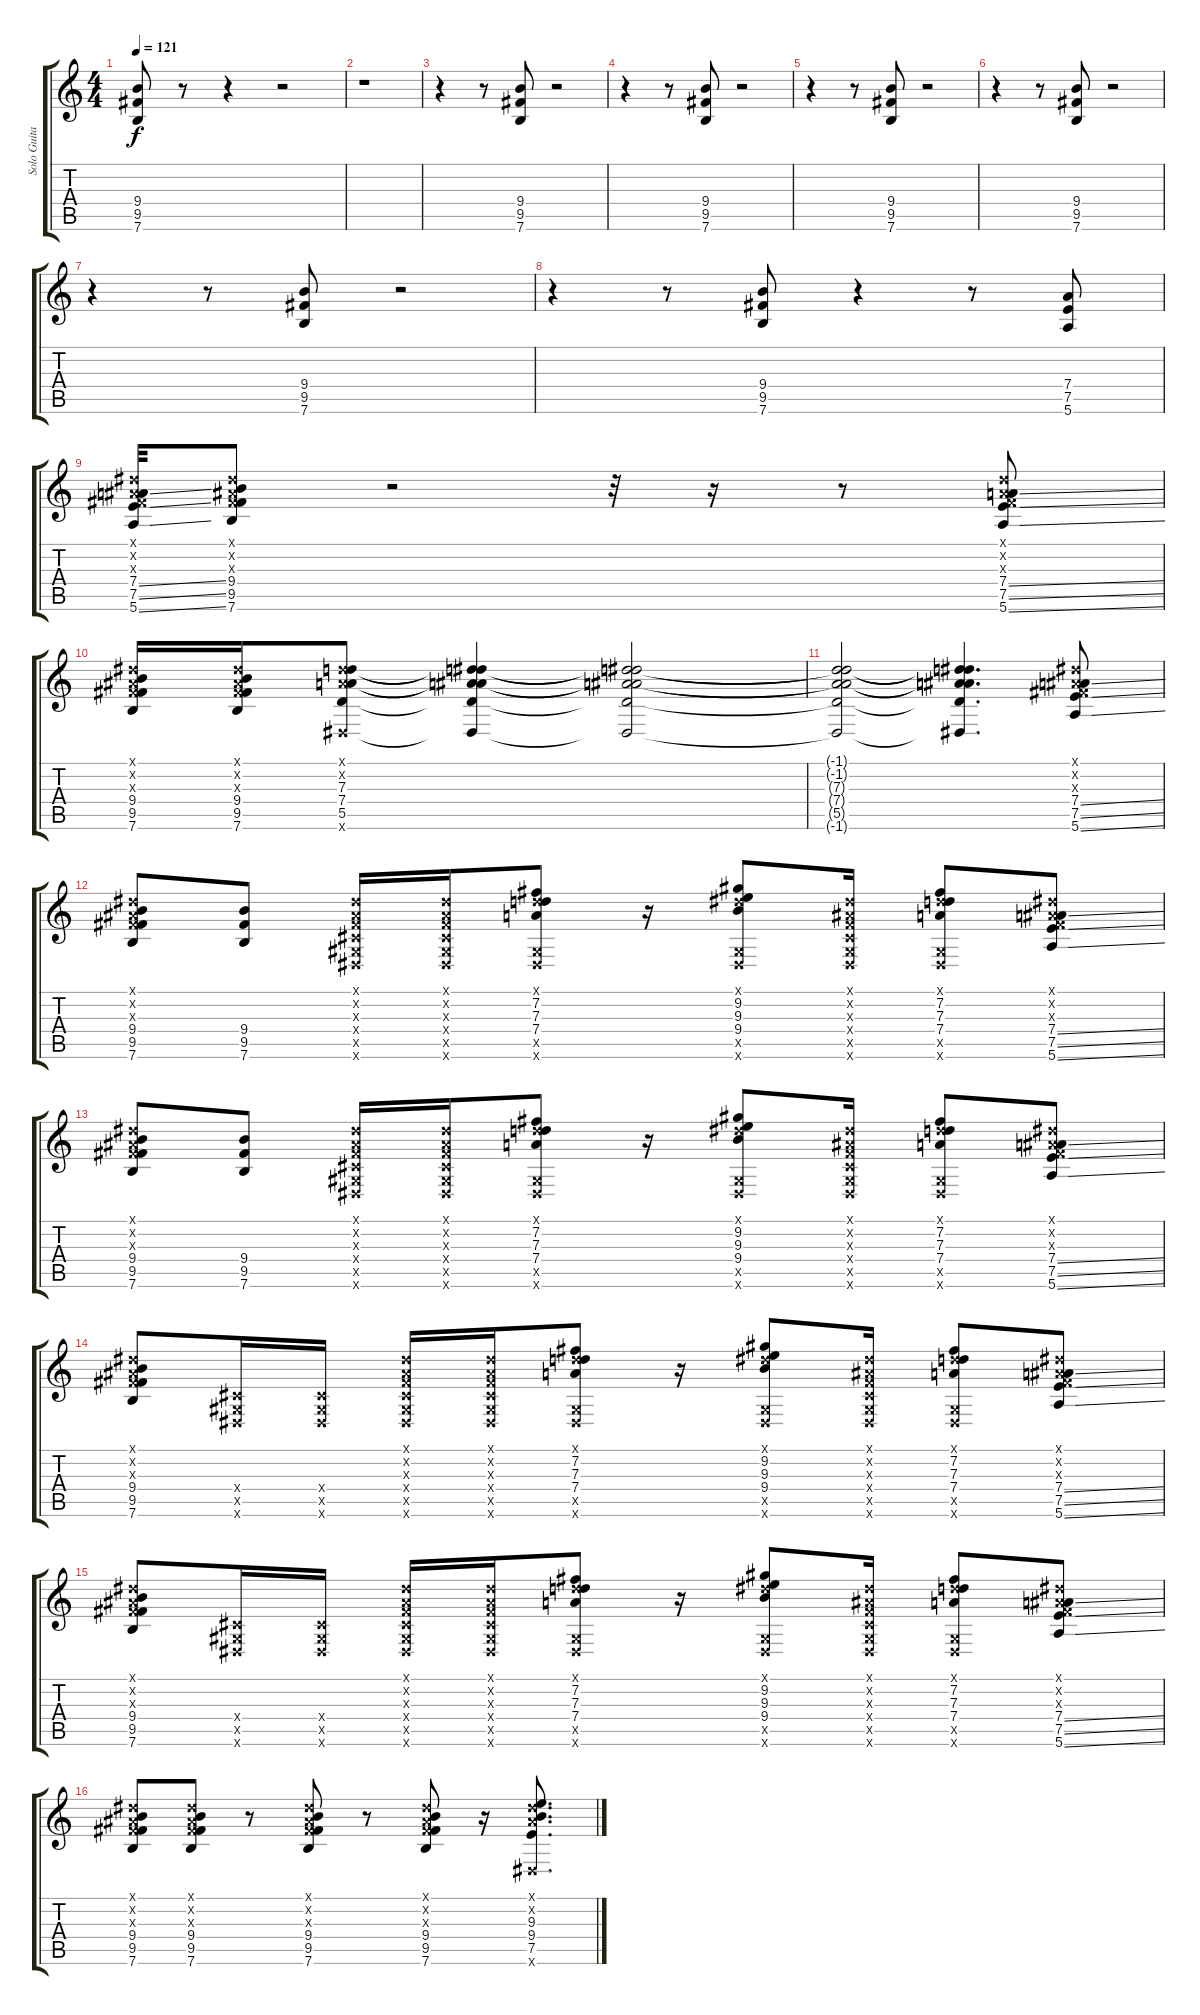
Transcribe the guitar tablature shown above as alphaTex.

\track ("Solo Guitar" "Solo Guita") {instrument overdrivenguitar}
\staff {score tabs}
\tuning (E4 B3 G3 D3 A2 E2) {hide}
\ts (4 4)
\tempo 121
\clef g2
\ks c
(9.4 9.5 7.6).8{dy f} r.8 r.4 r.2 |
r.1 |
r.4 r.8 (9.4 9.5 7.6).8 r.2 |
r.4 r.8 (9.4 9.5 7.6).8 r.2 |
r.4 r.8 (9.4 9.5 7.6).8 r.2 |
r.4 r.8 (9.4 9.5 7.6).8 r.2 |
r.4 r.8 (9.4 9.5 7.6).8 r.2 |
r.4 r.8 (9.4 9.5 7.6).8 r.4 r.8 (7.4 7.5 5.6).8 |
(-1.1{x} -1.2{x} -1.3{x} 7.4{ss} 7.5{ss} 5.6{ss}).32 (-1.1{x} -1.2{x} -1.3{x} 9.4 9.5 7.6).8 r.2 r.32 r.16 r.8 (-1.1{x} -1.2{x} -1.3{x} 7.4{ss} 7.5{ss} 5.6{ss}).8 |
(-1.1{x} -1.2{x} -1.3{x} 9.4 9.5 7.6).16 (-1.1{x} -1.2{x} -1.3{x} 9.4 9.5 7.6).16 (-1.1{x} -1.2{x} 7.3 7.4 5.5 -1.6{x}).8 (-1.1{t} -1.2{t} 7.3{t} 7.4{t} 5.5{t} -1.6{t}).4 (-1.1{t} -1.2{t} 7.3{t} 7.4{t} 5.5{t} -1.6{t}).2 |
(-1.1{t} -1.2{t} 7.3{t} 7.4{t} 5.5{t} -1.6{t}).2 (-1.1{t} -1.2{t} 7.3{t} 7.4{t} 5.5{t} -1.6{t}).4{d} (-1.1{x} -1.2{x} -1.3{x} 7.4{ss} 7.5{ss} 5.6{ss}).8 |
(-1.1{x} -1.2{x} -1.3{x} 9.4 9.5 7.6).8 (9.4 9.5 7.6).8 (-1.1{x} -1.2{x} -1.3{x} -1.4{x} -1.5{x} -1.6{x}).16 (-1.1{x} -1.2{x} -1.3{x} -1.4{x} -1.5{x} -1.6{x}).16 (-1.1{x} 7.2 7.3 7.4 -1.5{x} -1.6{x}).8 r.16 (-1.1{x} 9.2 9.3 9.4 -1.5{x} -1.6{x}).8 (-1.1{x} -1.2{x} -1.3{x} -1.4{x} -1.5{x} -1.6{x}).16 (-1.1{x} 7.2 7.3 7.4 -1.5{x} -1.6{x}).8 (-1.1{x} -1.2{x} -1.3{x} 7.4{ss} 7.5{ss} 5.6{ss}).8 |
(-1.1{x} -1.2{x} -1.3{x} 9.4 9.5 7.6).8 (9.4 9.5 7.6).8 (-1.1{x} -1.2{x} -1.3{x} -1.4{x} -1.5{x} -1.6{x}).16 (-1.1{x} -1.2{x} -1.3{x} -1.4{x} -1.5{x} -1.6{x}).16 (-1.1{x} 7.2 7.3 7.4 -1.5{x} -1.6{x}).8 r.16 (-1.1{x} 9.2 9.3 9.4 -1.5{x} -1.6{x}).8 (-1.1{x} -1.2{x} -1.3{x} -1.4{x} -1.5{x} -1.6{x}).16 (-1.1{x} 7.2 7.3 7.4 -1.5{x} -1.6{x}).8 (-1.1{x} -1.2{x} -1.3{x} 7.4{ss} 7.5{ss} 5.6{ss}).8 |
(-1.1{x} -1.2{x} -1.3{x} 9.4 9.5 7.6).8 (-1.4{x} -1.5{x} -1.6{x}).16 (-1.4{x} -1.5{x} -1.6{x}).16 (-1.1{x} -1.2{x} -1.3{x} -1.4{x} -1.5{x} -1.6{x}).16 (-1.1{x} -1.2{x} -1.3{x} -1.4{x} -1.5{x} -1.6{x}).16 (-1.1{x} 7.2 7.3 7.4 -1.5{x} -1.6{x}).8 r.16 (-1.1{x} 9.2 9.3 9.4 -1.5{x} -1.6{x}).8 (-1.1{x} -1.2{x} -1.3{x} -1.4{x} -1.5{x} -1.6{x}).16 (-1.1{x} 7.2 7.3 7.4 -1.5{x} -1.6{x}).8 (-1.1{x} -1.2{x} -1.3{x} 7.4{ss} 7.5{ss} 5.6{ss}).8 |
(-1.1{x} -1.2{x} -1.3{x} 9.4 9.5 7.6).8 (-1.4{x} -1.5{x} -1.6{x}).16 (-1.4{x} -1.5{x} -1.6{x}).16 (-1.1{x} -1.2{x} -1.3{x} -1.4{x} -1.5{x} -1.6{x}).16 (-1.1{x} -1.2{x} -1.3{x} -1.4{x} -1.5{x} -1.6{x}).16 (-1.1{x} 7.2 7.3 7.4 -1.5{x} -1.6{x}).8 r.16 (-1.1{x} 9.2 9.3 9.4 -1.5{x} -1.6{x}).8 (-1.1{x} -1.2{x} -1.3{x} -1.4{x} -1.5{x} -1.6{x}).16 (-1.1{x} 7.2 7.3 7.4 -1.5{x} -1.6{x}).8 (-1.1{x} -1.2{x} -1.3{x} 7.4{ss} 7.5{ss} 5.6{ss}).8 |
(-1.1{x} -1.2{x} -1.3{x} 9.4 9.5 7.6).8 (-1.1{x} -1.2{x} -1.3{x} 9.4 9.5 7.6).8 r.8 (-1.1{x} -1.2{x} -1.3{x} 9.4 9.5 7.6).8 r.8 (-1.1{x} -1.2{x} -1.3{x} 9.4 9.5 7.6).8 r.16 (-1.1{x} -1.2{x} 9.3 9.4 7.5 -1.6{x}).8{d}
